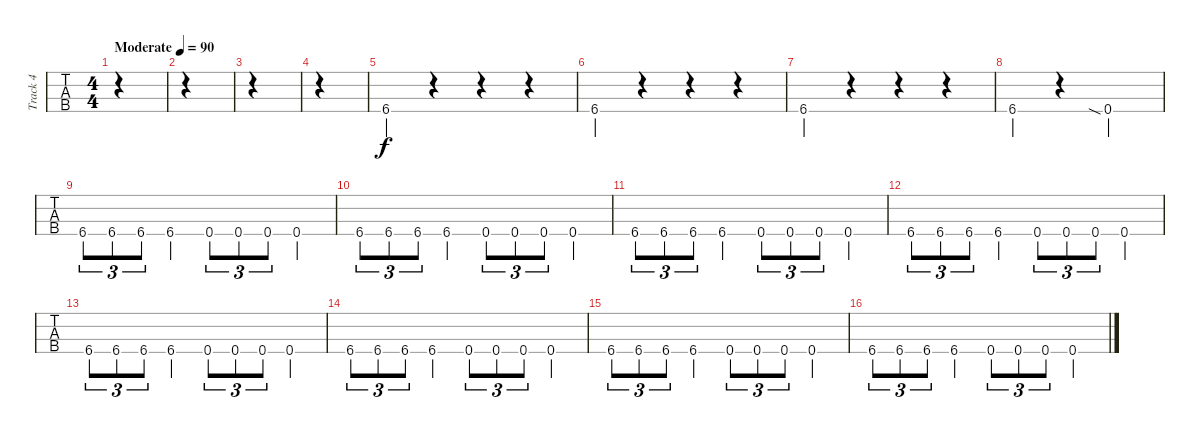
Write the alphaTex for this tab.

\track ("Track 4" "Track 4") {instrument electricbassfinger bank 177}
\staff {tabs}
\tuning (Eb2 Bb1 F1 C1) {hide}
\ts (4 4)
\tempo (90 "Moderate")
\clef f4
\ks c
|
|
|
|
6.4.4 r.4 r.4 r.4 |
6.4.4 r.4 r.4 r.4 |
6.4.4 r.4 r.4 r.4 |
6.4.4 r.4 0.4{sia}.2 |
6.4.8{tu (3 2)} 6.4.8{tu (3 2)} 6.4.8{tu (3 2)} 6.4.4 0.4.8{tu (3 2)} 0.4.8{tu (3 2)} 0.4.8{tu (3 2)} 0.4.4 |
6.4.8{tu (3 2)} 6.4.8{tu (3 2)} 6.4.8{tu (3 2)} 6.4.4 0.4.8{tu (3 2)} 0.4.8{tu (3 2)} 0.4.8{tu (3 2)} 0.4.4 |
6.4.8{tu (3 2)} 6.4.8{tu (3 2)} 6.4.8{tu (3 2)} 6.4.4 0.4.8{tu (3 2)} 0.4.8{tu (3 2)} 0.4.8{tu (3 2)} 0.4.4 |
6.4.8{tu (3 2)} 6.4.8{tu (3 2)} 6.4.8{tu (3 2)} 6.4.4 0.4.8{tu (3 2)} 0.4.8{tu (3 2)} 0.4.8{tu (3 2)} 0.4.4 |
6.4.8{tu (3 2)} 6.4.8{tu (3 2)} 6.4.8{tu (3 2)} 6.4.4 0.4.8{tu (3 2)} 0.4.8{tu (3 2)} 0.4.8{tu (3 2)} 0.4.4 |
6.4.8{tu (3 2)} 6.4.8{tu (3 2)} 6.4.8{tu (3 2)} 6.4.4 0.4.8{tu (3 2)} 0.4.8{tu (3 2)} 0.4.8{tu (3 2)} 0.4.4 |
6.4.8{tu (3 2)} 6.4.8{tu (3 2)} 6.4.8{tu (3 2)} 6.4.4 0.4.8{tu (3 2)} 0.4.8{tu (3 2)} 0.4.8{tu (3 2)} 0.4.4 |
6.4.8{tu (3 2)} 6.4.8{tu (3 2)} 6.4.8{tu (3 2)} 6.4.4 0.4.8{tu (3 2)} 0.4.8{tu (3 2)} 0.4.8{tu (3 2)} 0.4.4
